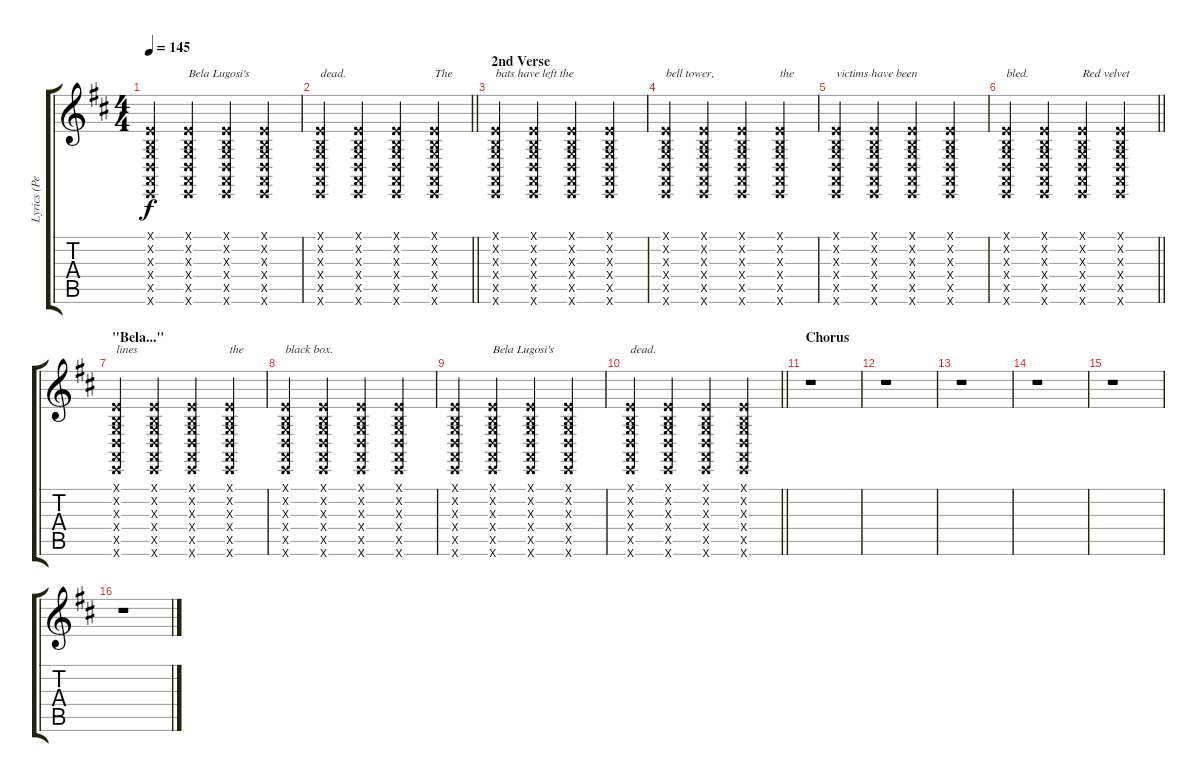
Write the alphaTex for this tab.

\track ("Lyrics (Peter Murphy)" "Lyrics (Pe") {instrument voiceoohs}
\staff {score tabs}
\tuning (E4 B3 G3 D3 A2 E2) {hide}
\ts (4 4)
\tempo 145
\clef g2
\ks d
(0.1{x} 0.2{x} 0.3{x} 0.4{x} 0.5{x} 0.6{x}).4{dy f volume 0} (0.1{x} 0.2{x} 0.3{x} 0.4{x} 0.5{x} 0.6{x}).4{txt "Bela Lugosi's" volume 0} (0.1{x} 0.2{x} 0.3{x} 0.4{x} 0.5{x} 0.6{x}).4{volume 0} (0.1{x} 0.2{x} 0.3{x} 0.4{x} 0.5{x} 0.6{x}).4{volume 0} |
\barLineRight lightlight
(0.1{x} 0.2{x} 0.3{x} 0.4{x} 0.5{x} 0.6{x}).4{txt "dead." volume 0} (0.1{x} 0.2{x} 0.3{x} 0.4{x} 0.5{x} 0.6{x}).4{volume 0} (0.1{x} 0.2{x} 0.3{x} 0.4{x} 0.5{x} 0.6{x}).4{volume 0} (0.1{x} 0.2{x} 0.3{x} 0.4{x} 0.5{x} 0.6{x}).4{txt "The" volume 0} |
\section ("" "2nd Verse")
(0.1{x} 0.2{x} 0.3{x} 0.4{x} 0.5{x} 0.6{x}).4{txt "bats have left the" volume 0} (0.1{x} 0.2{x} 0.3{x} 0.4{x} 0.5{x} 0.6{x}).4{volume 0} (0.1{x} 0.2{x} 0.3{x} 0.4{x} 0.5{x} 0.6{x}).4{volume 0} (0.1{x} 0.2{x} 0.3{x} 0.4{x} 0.5{x} 0.6{x}).4{volume 0} |
(0.1{x} 0.2{x} 0.3{x} 0.4{x} 0.5{x} 0.6{x}).4{txt "bell tower," volume 0} (0.1{x} 0.2{x} 0.3{x} 0.4{x} 0.5{x} 0.6{x}).4{volume 0} (0.1{x} 0.2{x} 0.3{x} 0.4{x} 0.5{x} 0.6{x}).4{volume 0} (0.1{x} 0.2{x} 0.3{x} 0.4{x} 0.5{x} 0.6{x}).4{txt "the" volume 0} |
(0.1{x} 0.2{x} 0.3{x} 0.4{x} 0.5{x} 0.6{x}).4{txt "victims have been" volume 0} (0.1{x} 0.2{x} 0.3{x} 0.4{x} 0.5{x} 0.6{x}).4{volume 0} (0.1{x} 0.2{x} 0.3{x} 0.4{x} 0.5{x} 0.6{x}).4{volume 0} (0.1{x} 0.2{x} 0.3{x} 0.4{x} 0.5{x} 0.6{x}).4{volume 0} |
\barLineRight lightlight
(0.1{x} 0.2{x} 0.3{x} 0.4{x} 0.5{x} 0.6{x}).4{txt "bled." volume 0} (0.1{x} 0.2{x} 0.3{x} 0.4{x} 0.5{x} 0.6{x}).4{volume 0} (0.1{x} 0.2{x} 0.3{x} 0.4{x} 0.5{x} 0.6{x}).4{txt "Red velvet" volume 0} (0.1{x} 0.2{x} 0.3{x} 0.4{x} 0.5{x} 0.6{x}).4{volume 0} |
\section ("" "\"Bela...\"")
(0.1{x} 0.2{x} 0.3{x} 0.4{x} 0.5{x} 0.6{x}).4{txt "lines" volume 0} (0.1{x} 0.2{x} 0.3{x} 0.4{x} 0.5{x} 0.6{x}).4{volume 0} (0.1{x} 0.2{x} 0.3{x} 0.4{x} 0.5{x} 0.6{x}).4{volume 0} (0.1{x} 0.2{x} 0.3{x} 0.4{x} 0.5{x} 0.6{x}).4{txt "the" volume 0} |
(0.1{x} 0.2{x} 0.3{x} 0.4{x} 0.5{x} 0.6{x}).4{txt "black box." volume 0} (0.1{x} 0.2{x} 0.3{x} 0.4{x} 0.5{x} 0.6{x}).4{volume 0} (0.1{x} 0.2{x} 0.3{x} 0.4{x} 0.5{x} 0.6{x}).4{volume 0} (0.1{x} 0.2{x} 0.3{x} 0.4{x} 0.5{x} 0.6{x}).4{volume 0} |
(0.1{x} 0.2{x} 0.3{x} 0.4{x} 0.5{x} 0.6{x}).4{volume 0} (0.1{x} 0.2{x} 0.3{x} 0.4{x} 0.5{x} 0.6{x}).4{txt "Bela Lugosi's" volume 0} (0.1{x} 0.2{x} 0.3{x} 0.4{x} 0.5{x} 0.6{x}).4{volume 0} (0.1{x} 0.2{x} 0.3{x} 0.4{x} 0.5{x} 0.6{x}).4{volume 0} |
\barLineRight lightlight
(0.1{x} 0.2{x} 0.3{x} 0.4{x} 0.5{x} 0.6{x}).4{txt "dead." volume 0} (0.1{x} 0.2{x} 0.3{x} 0.4{x} 0.5{x} 0.6{x}).4{volume 0} (0.1{x} 0.2{x} 0.3{x} 0.4{x} 0.5{x} 0.6{x}).4{volume 0} (0.1{x} 0.2{x} 0.3{x} 0.4{x} 0.5{x} 0.6{x}).4{volume 0} |
\section ("" "Chorus")
r.1 |
r.1 |
r.1 |
r.1 |
r.1 |
r.1
